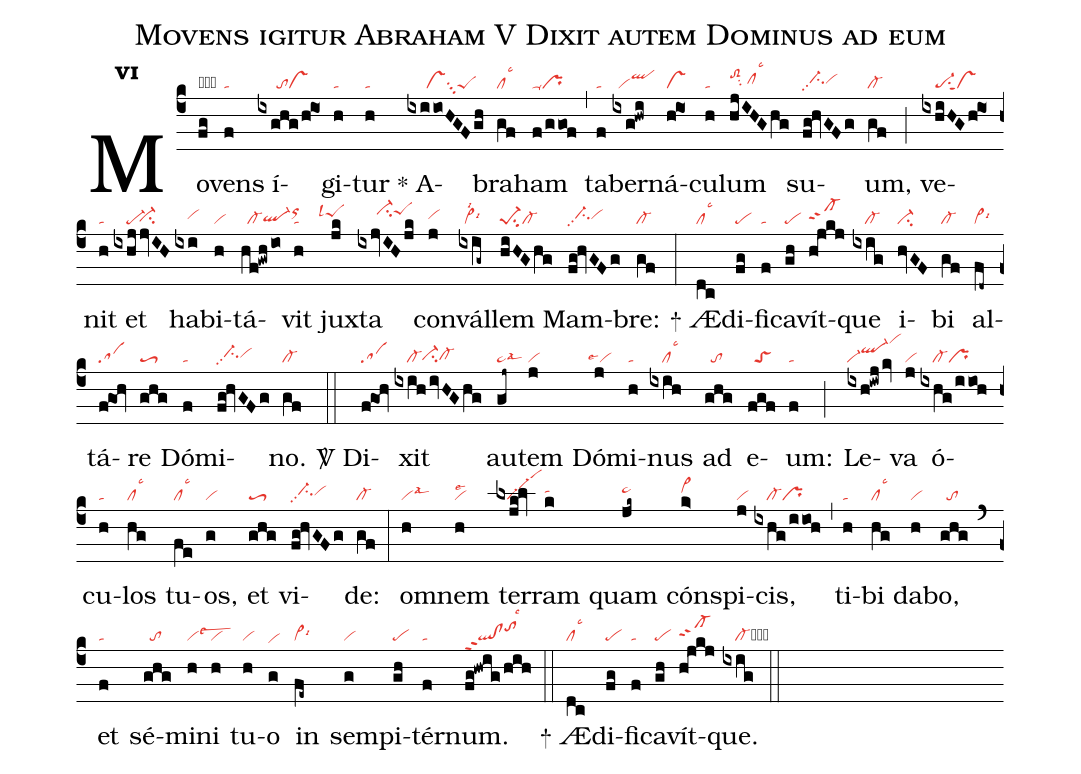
name:Movens igitur Abraham V Dixit autem Dominus ad eum;
office-part:re;
mode:6;
nabc-lines:1;
%%
initial-style: 1;
name: Movens igitur Abraham;
mode: 6;
office-part: Responsorium;
annotation: Resp.;
annotation: vi;
nabc-lines:1;
%%
(c4) Mo(fg|obpe)vens(f|ta) í(ixghg/hiO1|//////tovs)gi(h|ta)tur(h|ta) <sp>*</sp> A(ixiioHGFgh|//////vssu3peS)bra(gf|cllsc3)ham(f/ggof|ta-pr) (,) ta(f|ta)ber(ixg!hwi|//viqlhj)ná(hiO1|vs)cu(h|ta)lum(hjIHGhg|toS2hjsu2/clhhlsc3) su(fg!hvGFg|//ci-hhpp2vihh)um,(gf|cl-) (;) ve(ixhiHGhiO1|////pe-su1sut1vs)nit(h|ta) et(ixhjjvIH|////pe-``ci-hg) ha(ixi|////vihh)bi(h|vi)tá(hf!gwh/io|//cl-ql-hgorhj)vit(h|ta) jux(jk|````peShilsl4)ta(ixjvIHjk|//////ci-hjpeShj) con(j|vihh)vál(ixig~|//vi>lsi2lsi6)lem(hiHGhg|pe-1su2cl-) Mam(fg!hvGFg|//ci-hhpp2vihh)bre:(gf|cl-) (:)
<sp>+</sp> Æ(dc|cllsc3)di(fg|pe)fi(f|ta)ca(gh|pe)vít(h@j@kj|sf-hh)que(ixig|////cl-) i(hvGF|ci-)bi(gf|cl-) al(fd~|vi>lsi6)tá(f!goh|sa)re(ghg|toS3) Dó(f|ta)mi(fg!hvGFg|//ci-hhpp2vihh)no.(gf|cl-) (::)

<sp>V/</sp> Di(f!goh|sa)xit(ixihivHGhg|////cl-ci-hgcl-hg) au(gj~|ta>lsal3)tem(j|vi) Dó(j|``vilse4)mi(h|ta)nus(ixih|////cllsc3) ad(ghg|//to) e(fgf|//toS)um:(f|ta) (;) Le(ixh!iwj/kv|vi-ql-hjvihn)va(j|vi) ó(ixhg/iioh|////cl-pr)cu(h|ta)los(hg|cllsc3) tu(fe|cllsc3)os,(g|vi) et(ghg|toS3) vi(fg!hvGFg|//ci-hhpp2vihh)de:(gf|cl-) (:) om(h|vilsal3)nem(h|vilse2) ter(lxjk!lv|///vi-!vi-!vi)ram(k|tahi) quam(jk~|ta>hi) cón(k>|vi>hi)spi(j|vi)cis,(ixhg/iioh|////cl-pr) (,) ti(h|ta)bi(hg|cllsc3) da(h|vi)bo,(ghg|//to) (`) et(f|ta) sé(ghg|//to)mi(h|vilsew3)ni(h|vi) tu(h|vi)o(g|vihe) in(fe~|vi>lsi6) sem(g|vi)pi(gh|pe)tér(f|ta)num.(fg!hwig/hih|ql!clppt2tohjlsc3) (::)
<sp>+</sp> Æ(dc|cllsc3)di(fg|pe)fi(f|ta)ca(gh|pe)vít(h@j@kj|sf-hh)que.(ixig|////cl-cb) (::)
